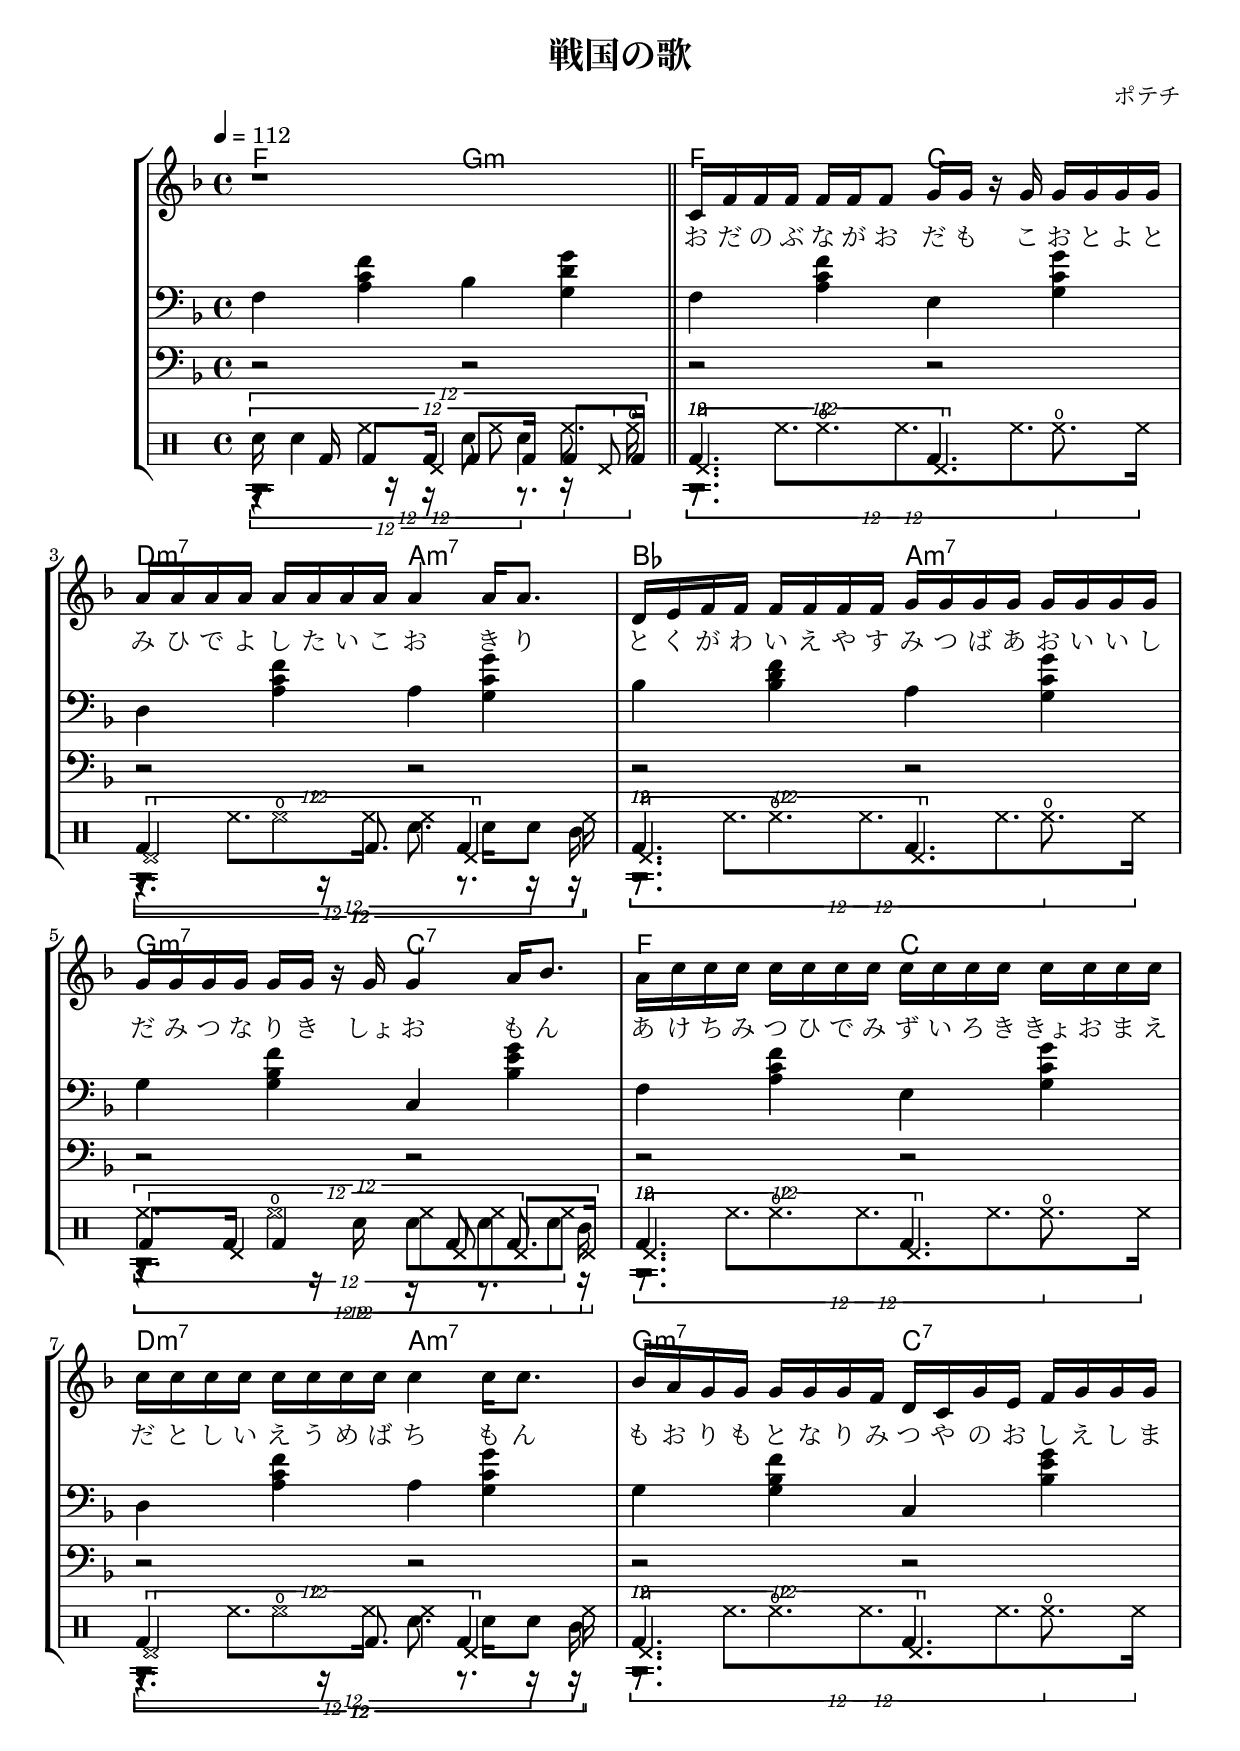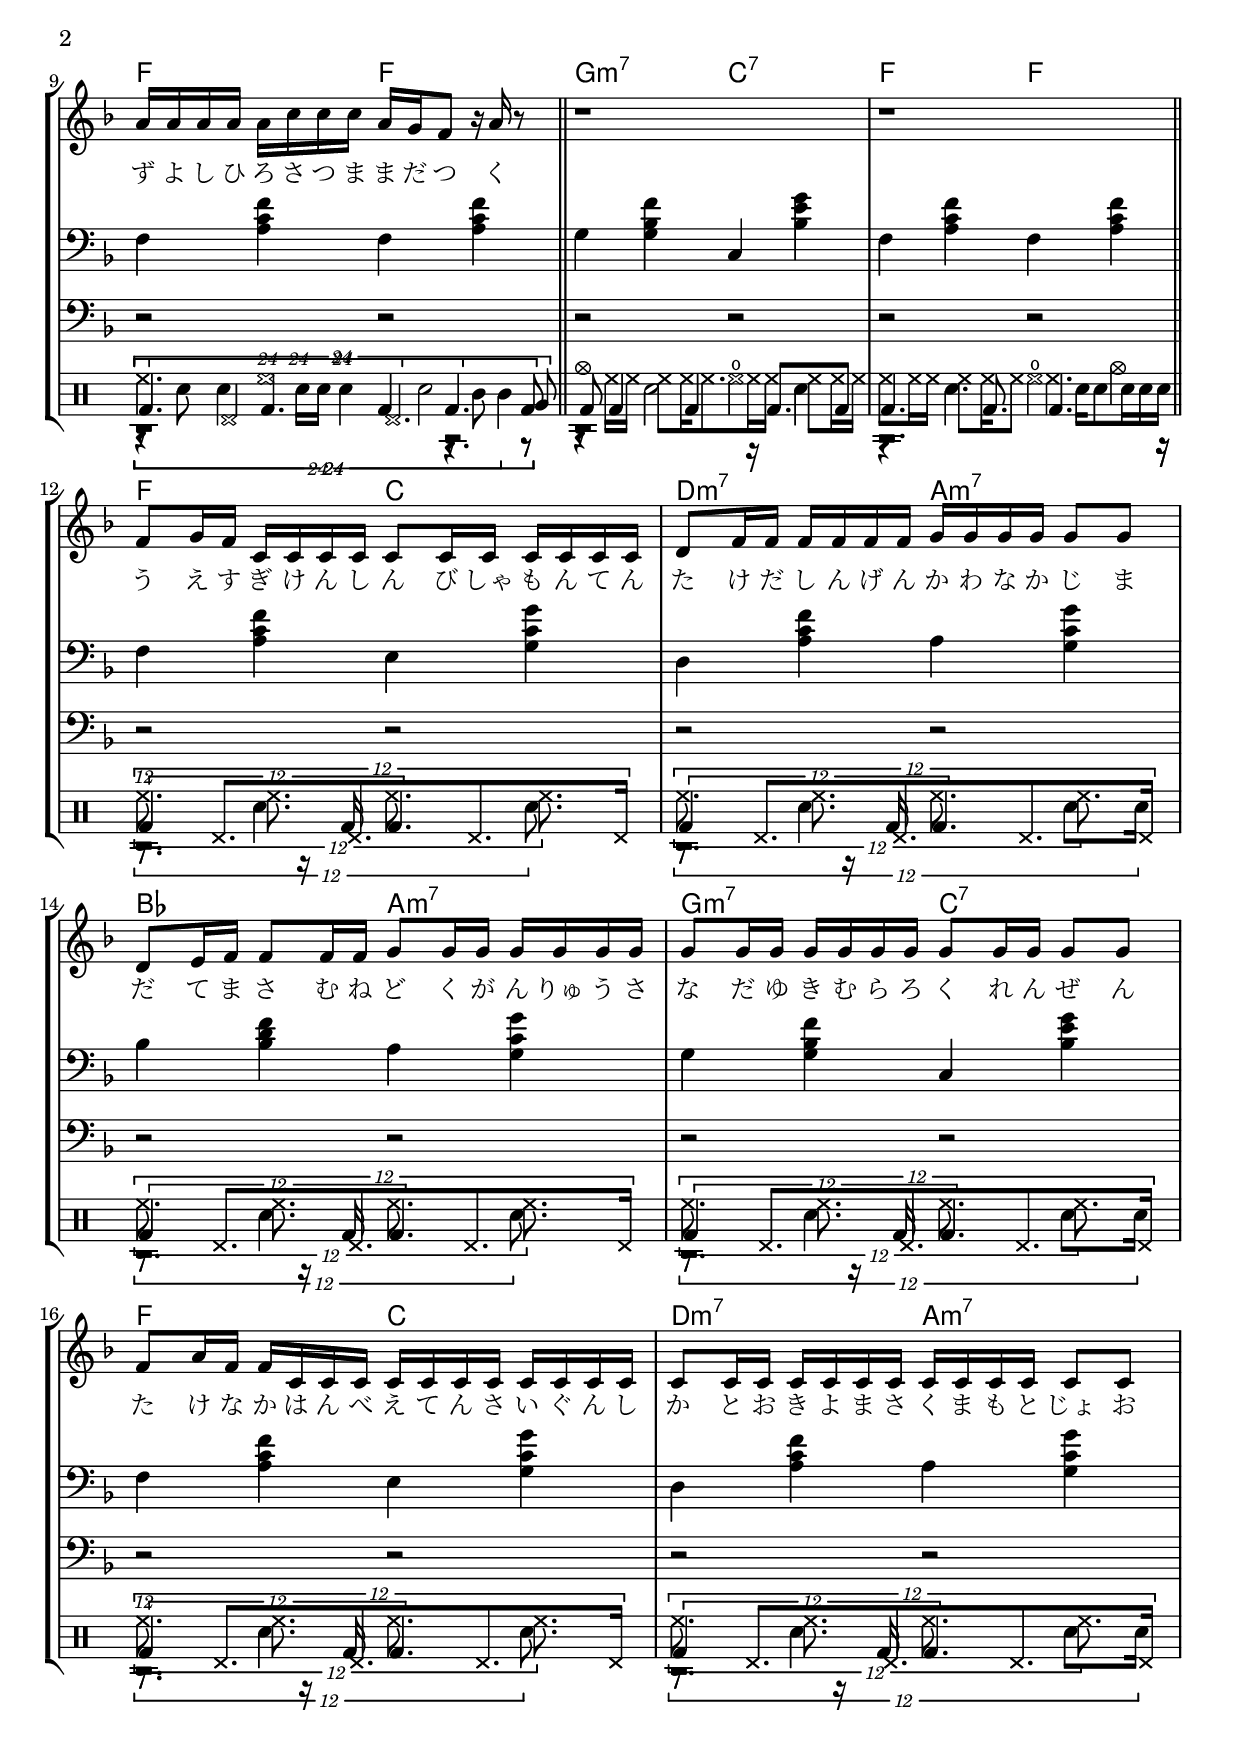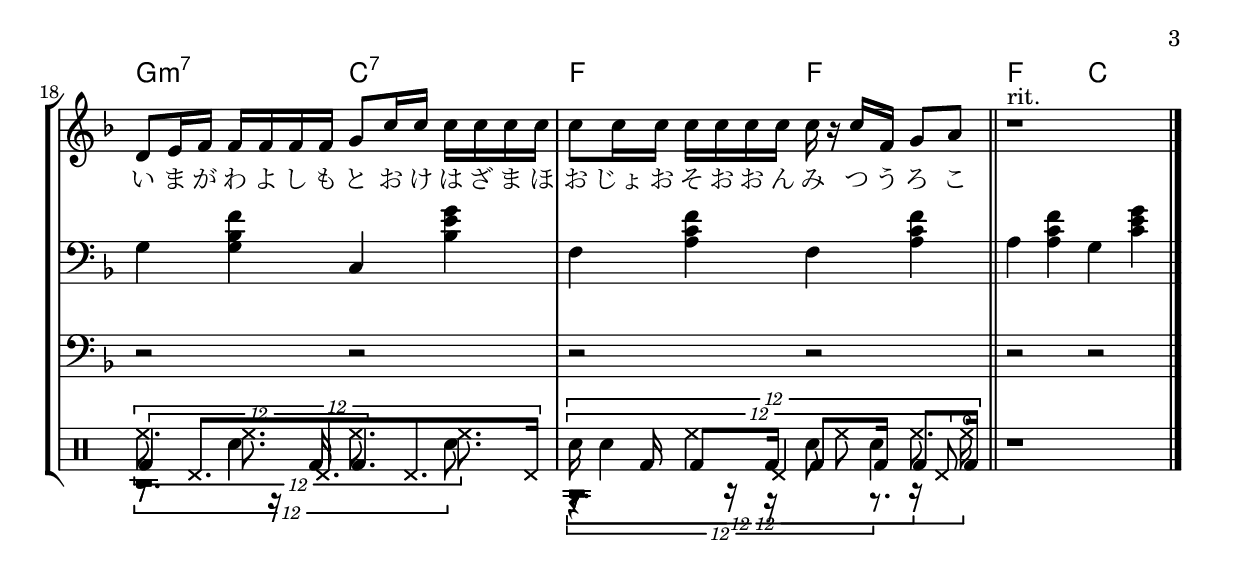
\version "2.12.1"

\header {
	title = \markup {戦国の歌}
	composer = \markup \center-column {ポテチ}
}

harmony = \chordmode {
	f2 g:m 

	f c d:min7 a:min7 bes a:min7 g:min7 c:7 f c d:min7 a:min7 g:min7 c:7 f f 

	g:min7 c:7 f f 

	f c d:min7 a:min7 bes a:min7 g:min7 c:7 f c d:min7 a:min7 g:min7 c:7 f f 

	f c 
}

melody = {
	\key f \major
	\tempo 4 = 112
	r1   
	\set Staff.midiInstrument = #"fss0.42"
	 c'16  f'16  f'16  f'16  f'16  f'16  f'8  g'16  g'16  r16  g'16  g'16  g'16  g'16  g'16 
	a'16  a'16  a'16  a'16  a'16  a'16  a'16  a'16  a'4  a'16  a'8. 
	d'16  e'16  f'16  f'16  f'16  f'16  f'16  f'16  g'16  g'16  g'16  g'16  g'16  g'16  g'16  g'16 
	g'16  g'16  g'16  g'16  g'16  g'16  r16  g'16  g'4  a'16  bes'8. 
	a'16  c''16  c''16  c''16  c''16  c''16  c''16  c''16  c''16  c''16  c''16  c''16  c''16  c''16  c''16  c''16 
	c''16  c''16  c''16  c''16  c''16  c''16  c''16  c''16  c''4  c''16  c''8. 
	bes'16  a'16  g'16  g'16  g'16  g'16  g'16  f'16  d'16  c'16  g'16  e'16  f'16  g'16  g'16  g'16 
	a'16  a'16  a'16  a'16  a'16  c''16  c''16  c''16  a'16  g'16  f'8  r16  a'16  	r8 	r1 | r1   
	\set Staff.midiInstrument = #"fss0.42"
	 f'8  g'16  f'16  c'16  c'16  c'16  c'16  c'8  c'16  c'16  c'16  c'16  c'16  c'16 
	d'8  f'16  f'16  f'16  f'16  f'16  f'16  g'16  g'16  g'16  g'16  g'8  g'8 
	d'8  e'16  f'16  f'8  f'16  f'16  g'8  g'16  g'16  g'16  g'16  g'16  g'16 
	g'8  g'16  g'16  g'16  g'16  g'16  g'16  g'8  g'16  g'16  g'8  g'8 
	f'8  a'16  f'16  f'16  c'16  c'16  c'16  c'16  c'16  c'16  c'16  c'16  c'16  c'16  c'16 
	c'8  c'16  c'16  c'16  c'16  c'16  c'16  c'16  c'16  c'16  c'16  c'8  c'8 
	d'8  e'16  f'16  f'16  f'16  f'16  f'16  g'8  c''16  c''16  c''16  c''16  c''16  c''16 
	c''8  c''16  c''16  c''16  c''16  c''16  c''16  c''16  r16  c''16  f'16  g'8  a'8
	r1^"rit." \bar "|."
}

words = \lyricmode {
	
	お  だ  の  ぶ  な  が  お  だ  も  こ  お  と  よ  と  み  ひ  で  よ  し  た  い  こ  お  き  り  と  く  が  わ  い  え  や  す  み  つ  ば  あ  お  い  い  し  だ  み  つ  な  り  き  しょ  お  も  ん  あ  け  ち  み  つ  ひ  で  み  ず  い  ろ  き  きょ  お  ま  え  だ  と  し  い  え  う  め  ば  ち  も  ん  も  お  り  も  と  な  り  み  つ  や  の  お  し  え  し  ま  ず  よ  し  ひ  ろ  さ  つ  ま  ま  だ  つ  く  
	
	う  え  す  ぎ  け  ん  し  ん  び  しゃ  も  ん  て  ん  た  け  だ  し  ん  げ  ん  か  わ  な  か  じ  ま  だ  て  ま  さ  む  ね  ど  く  が  ん  りゅ  う  さ  な  だ  ゆ  き  む  ら  ろ  く  れ  ん  ぜ  ん  た  け  な  か  は  ん  べ  え  て  ん  さ  い  ぐ  ん  し  か  と  お  き  よ  ま  さ  く  ま  も  と  じょ  お  い  ま  が  わ  よ  し  も  と  お  け  は  ざ  ま  ほ  お  じょ  お  そ  お  お  ん  み  つ  う  ろ  こ  
	
}

tempochange = {
	\tempo 4 = 112
	r1 \bar "||"
	\tempo 4 = 112
	r1 | r1 | r1 | r1 | r1 | r1 | r1 | r1 \bar "||"
	\tempo 4 = 112
	r1 | r1 \bar "||"
	\tempo 4 = 112
	r1 | r1 | r1 | r1 | r1 | r1 | r1 | r1 \bar "||"
	\tempo 4 = 112
	\tempo 4 = 84 r2 \tempo 4 = 74 r2 \bar "|."
}

mainacc = {
	\clef bass
	\set Staff.midiInstrument = #"Electric Guitar (jazz)"
	\key f \major
	\tempo 4 = 112
	f4 <a c' f'>4
	bes4 <g d' g'>4
	\bar "||"

	\set Staff.midiInstrument = #"Trumpet"
	f4 <a c' f'>4
	e4 <g c' g'>4
	d4 <a c' f'>4
	a4 <g c' g'>4
	bes4 <bes d' f'>4
	a4 <g c' g'>4
	g4 <g bes f'>4
	c4 <bes e' g'>4
	f4 <a c' f'>4
	e4 <g c' g'>4
	d4 <a c' f'>4
	a4 <g c' g'>4
	g4 <g bes f'>4
	c4 <bes e' g'>4
	f4 <a c' f'>4
	f4 <a c' f'>4
	\bar "||"

	\set Staff.midiInstrument = #"Electric Guitar (clean)"
	g4 <g bes f'>4
	c4 <bes e' g'>4
	f4 <a c' f'>4
	f4 <a c' f'>4
	\bar "||"

	\set Staff.midiInstrument = #"Overdriven Guitar"
	f4 <a c' f'>4
	e4 <g c' g'>4
	d4 <a c' f'>4
	a4 <g c' g'>4
	bes4 <bes d' f'>4
	a4 <g c' g'>4
	g4 <g bes f'>4
	c4 <bes e' g'>4
	f4 <a c' f'>4
	e4 <g c' g'>4
	d4 <a c' f'>4
	a4 <g c' g'>4
	g4 <g bes f'>4
	c4 <bes e' g'>4
	f4 <a c' f'>4
	f4 <a c' f'>4
	\bar "||"

	\set Staff.midiInstrument = #"Trumpet"
	a4 <a c' f'>4
	g4 <c' e' g'>4
	\bar "|."
}

subacc = {
	\clef bass
	\set Staff.midiInstrument = #"Electric Bass (pick)"
	\key f \major
	\tempo 4 = 112
	r2
	r2
	\bar "||"

	\set Staff.midiInstrument = #"Acoustic Bass"
	r2
	r2
	r2
	r2
	r2
	r2
	r2
	r2
	r2
	r2
	r2
	r2
	r2
	r2
	r2
	r2
	\bar "||"

	\set Staff.midiInstrument = #"Electric Bass (finger)"
	r2
	r2
	r2
	r2
	\bar "||"

	\set Staff.midiInstrument = #"orchestral strings"
	r2
	r2
	r2
	r2
	r2
	r2
	r2
	r2
	r2
	r2
	r2
	r2
	r2
	r2
	r2
	r2
	\bar "||"

	\set Staff.midiInstrument = #"Electric Guitar (jazz)"
	r2
	r2
	\bar "|."
}

percA = {
	\drummode {
	\times 16/12{ r8. hh4 hh8 hh8. } \bar "||"
	\times 16/12{ r8 hh8. hh8. hh8. hh16 } |\times 16/12{ r8 hh8. hh16 hh4 r16 hh16 } |\times 16/12{ r8 hh8. hh8. hh8. hh16 } |\times 16/12{ hh4. hh8 hh8 hh8 } |\times 16/12{ r8 hh8. hh8. hh8. hh16 } |\times 16/12{ r8 hh8. hh16 hh4 r16 hh16 } |\times 16/12{ r8 hh8. hh8. hh8. hh16 } |\times 16/24{ hh4. hh1 r8 } \bar "||"
	r2 hho2  |r2 hho2  \bar "||"
	\times 16/12{ hh8. hh8. hh8. hh8. } |\times 16/12{ hh8. hh8. hh8. hh8. } |\times 16/12{ hh8. hh8. hh8. hh8. } |\times 16/12{ hh8. hh8. hh8. hh8. } |\times 16/12{ hh8. hh8. hh8. hh8. } |\times 16/12{ hh8. hh8. hh8. hh8. } |\times 16/12{ hh8. hh8. hh8. hh8. } |\times 16/12{ r8. hh4 hh8 hh8. } \bar "||"
	r1 \bar "|."
	}
}

percB = {
	\drummode {
	\times 16/12{ sn16 sn4 r16 sn8 sn4 } \bar "||"
	\times 16/12{ r2. } |\times 16/12{ r4. sn8. sn16 sn8 } |\times 16/12{ r2. } |\times 16/12{ r4 r16 sn16 sn8 sn8 sn8 } |\times 16/12{ r2. } |\times 16/12{ r4. sn8. sn16 sn8 } |\times 16/12{ r2. } |\times 16/24{ r8 sn8 sn4 sn16 sn16 sn4 sn2 r8 } \bar "||"
	r8 hh16 hh16 hh8 hh16 hh8. hh16 hh16 hh8 hh16 hh16  |hh8 hh16 hh16 hh8 hh16 hh8 hh4. r16  \bar "||"
	\times 16/12{ r8. sn4. sn8. } |\times 16/12{ r8. sn4. sn8 sn16 } |\times 16/12{ r8. sn4. sn8. } |\times 16/12{ r8. sn4. sn8 sn16 } |\times 16/12{ r8. sn4. sn8. } |\times 16/12{ r8. sn4. sn8 sn16 } |\times 16/12{ r8. sn4. sn8. } |\times 16/12{ sn16 sn4 r16 sn8 sn4 } \bar "||"
	r1 \bar "|."
	}
}

percC = {
	\drummode {
	\times 16/12{ r8 bd16 bd8 bd16 bd8 bd16 bd8 bd16 } \bar "||"
	\times 16/12{ bd4. bd4. } |\times 16/12{ bd4 r16 bd8. bd4 } |\times 16/12{ bd4. bd4. } |\times 16/12{ bd8 bd16 bd4 bd8 bd8. } |\times 16/12{ bd4. bd4. } |\times 16/12{ bd4 r16 bd8. bd4 } |\times 16/12{ bd4. bd4. } |\times 16/24{ bd4. bd4. bd4 bd4. bd8 } \bar "||"
	r4 sn2 sn4  |r4 sn4. sn16 sn8 sn16 sn16 sn16  \bar "||"
	\times 16/12{ bd4 r16 bd16 bd4. } |\times 16/12{ bd4 r16 bd16 bd4. } |\times 16/12{ bd4 r16 bd16 bd4. } |\times 16/12{ bd4 r16 bd16 bd4. } |\times 16/12{ bd4 r16 bd16 bd4. } |\times 16/12{ bd4 r16 bd16 bd4. } |\times 16/12{ bd4 r16 bd16 bd4. } |\times 16/12{ r8 bd16 bd8 bd16 bd8 bd16 bd8 bd16 } \bar "||"
	r1 \bar "|."
	}
}

percD = {
	\drummode {
	\times 16/12{ r4 r16 hhp4 r16 hhp8 } \bar "||"
	\times 16/12{ r8. hho4. hho8. } |\times 16/12{ r8. hho2 r16 } |\times 16/12{ r8. hho4. hho8. } |\times 16/12{ r8. hho2 r16 } |\times 16/12{ r8. hho4. hho8. } |\times 16/12{ r8. hho2 r16 } |\times 16/12{ r8. hho4. hho8. } |\times 16/24{ r1 r2 } \bar "||"
	bd8 bd4 bd4 r16 bd8. bd8  |bd4. bd8. bd4. r16  \bar "||"
	\times 16/12{ r8 hhp8. hhp8. hhp8. hhp16 } |\times 16/12{ r8 hhp8. hhp8. hhp8. hhp16 } |\times 16/12{ r8 hhp8. hhp8. hhp8. hhp16 } |\times 16/12{ r8 hhp8. hhp8. hhp8. hhp16 } |\times 16/12{ r8 hhp8. hhp8. hhp8. hhp16 } |\times 16/12{ r8 hhp8. hhp8. hhp8. hhp16 } |\times 16/12{ r8 hhp8. hhp8. hhp8. hhp16 } |\times 16/12{ r4 r16 hhp4 r16 hhp8 } \bar "||"
	r1 \bar "|."
	}
}

percE = {
	\drummode {
	\times 16/12{ r2 r8. hho16 } \bar "||"
	\times 16/12{ hhp4. hhp4. } |\times 16/12{ hhp2 hhp4 } |\times 16/12{ hhp4. hhp4. } |\times 16/12{ r8 hhp4 r16 hhp8 hhp8 hhp16 } |\times 16/12{ hhp4. hhp4. } |\times 16/12{ hhp2 hhp4 } |\times 16/12{ hhp4. hhp4. } |\times 16/24{ r4 hhp2 hhp2. } \bar "||"
	cymc1  |r2. cymc4  \bar "||"
	\times 16/12{ r2. } |r1 |r1 |r1 |\times 16/12{ r2. } |r1 |r1 |\times 16/12{ r2 r8. hho16 } \bar "||"
	r1 \bar "|."
	}
}

percF = {
	\drummode {
	r1 \bar "||"
	\times 16/12{ r2. } |\times 16/12{ r2 r8. tomml16 } |\times 16/12{ r2. } |\times 16/12{ r2 r8. tomml16 } |\times 16/12{ r2. } |\times 16/12{ r2 r8. tomml16 } |\times 16/12{ r2. } |\times 16/24{ r1 r8 tomml8 tomml4 } \bar "||"
	r1 | r1 \bar "||"
	r1 | r1 | r1 | r1 | r1 | r1 | r1 | r1 \bar "||"
	r1 \bar "|."
	}
}

percG = {
	\drummode {
	r1 \bar "||"
	r1 |r1 |r1 |r1 |r1 |r1 |r1 |\times 16/24{ r1 r4. tomfh8 } \bar "||"
	r1 | r1 \bar "||"
	r1 | r1 | r1 | r1 | r1 | r1 | r1 | r1 \bar "||"
	r1 \bar "|."
	}
}

\score {
	<<
		\new StaffGroup <<
			\new ChordNames {\harmony}
			\new Voice = "melody" {\melody}
			\new Lyrics \lyricsto "melody" \words
			\new Staff = "mainacc" {\mainacc}
			\new Staff = "subacc" {\subacc}
			\new DrumStaff <<
				\new DrumVoice {\percA}
				\new DrumVoice {\percB}
				\new DrumVoice {\percC}
				\new DrumVoice {\percD}
				\new DrumVoice {\percE}
				\new DrumVoice {\percF}
				\new DrumVoice {\percG}
			>>
		>>
	>>
	\layout { }
}
